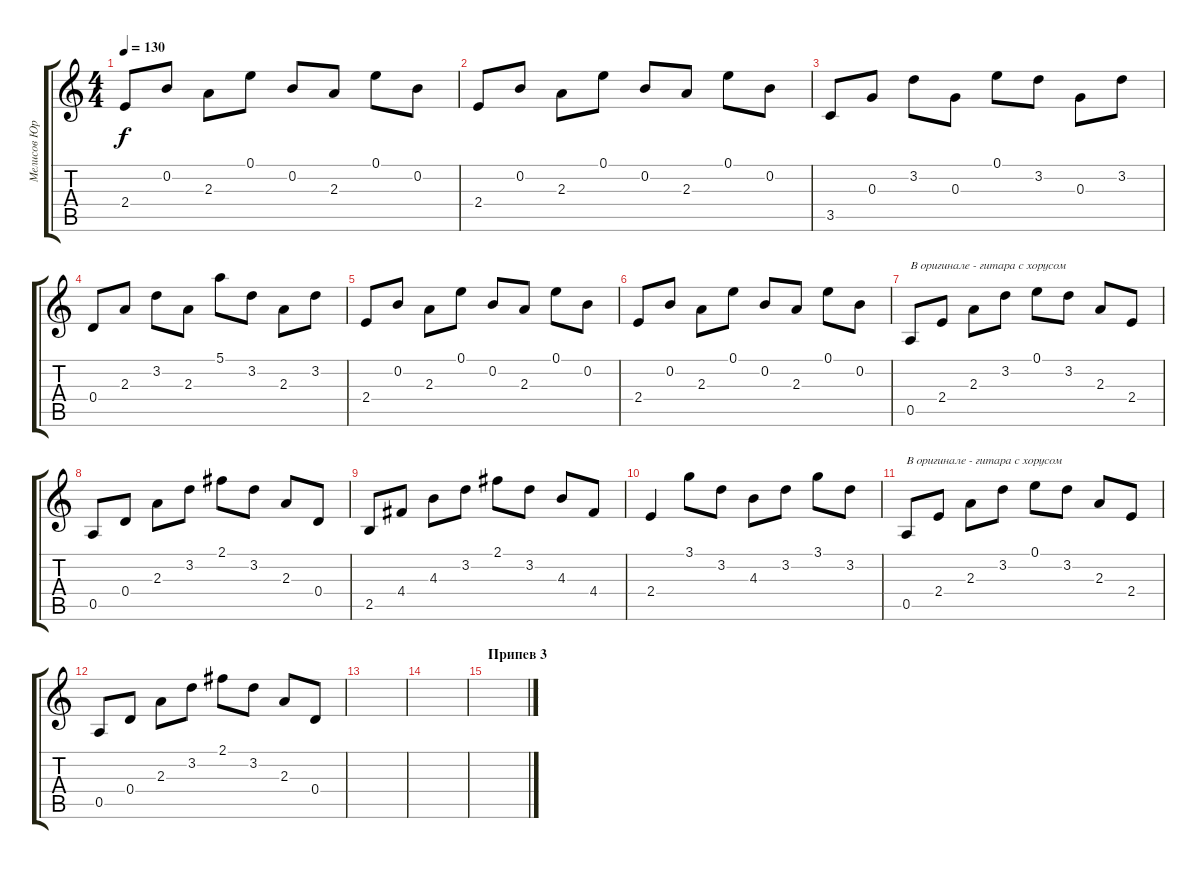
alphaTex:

\track ("Мелисов Юрий" "Мелисов Юр") {instrument electricguitarclean}
\staff {score tabs}
\tuning (E4 B3 G3 D3 A2 E2) {hide}
\ts (4 4)
\tempo 130
\clef g2
\ks c
2.4.8{dy f} 0.2.8 2.3.8 0.1.8 0.2.8 2.3.8 0.1.8 0.2.8 |
2.4.8 0.2.8 2.3.8 0.1.8 0.2.8 2.3.8 0.1.8 0.2.8 |
3.5.8 0.3.8 3.2.8 0.3.8 0.1.8 3.2.8 0.3.8 3.2.8 |
0.4.8 2.3.8 3.2.8 2.3.8 5.1.8 3.2.8 2.3.8 3.2.8 |
2.4.8 0.2.8 2.3.8 0.1.8 0.2.8 2.3.8 0.1.8 0.2.8 |
2.4.8 0.2.8 2.3.8 0.1.8 0.2.8 2.3.8 0.1.8 0.2.8 |
0.5.8{txt "В оригинале - гитара с хорусом" volume 12 instrument electricguitarmuted} 2.4.8 2.3.8 3.2.8 0.1.8 3.2.8 2.3.8 2.4.8 |
0.5.8 0.4.8 2.3.8 3.2.8 2.1.8 3.2.8 2.3.8 0.4.8 |
2.5.8 4.4.8 4.3.8 3.2.8 2.1.8 3.2.8 4.3.8 4.4.8 |
2.4.4 3.1.8 3.2.8 4.3.8 3.2.8 3.1.8 3.2.8 |
0.5.8{txt "В оригинале - гитара с хорусом" volume 12 instrument electricguitarmuted} 2.4.8 2.3.8 3.2.8 0.1.8 3.2.8 2.3.8 2.4.8 |
0.5.8 0.4.8 2.3.8 3.2.8 2.1.8 3.2.8 2.3.8 0.4.8 |
|
|
\section ("" "Припев 3")
